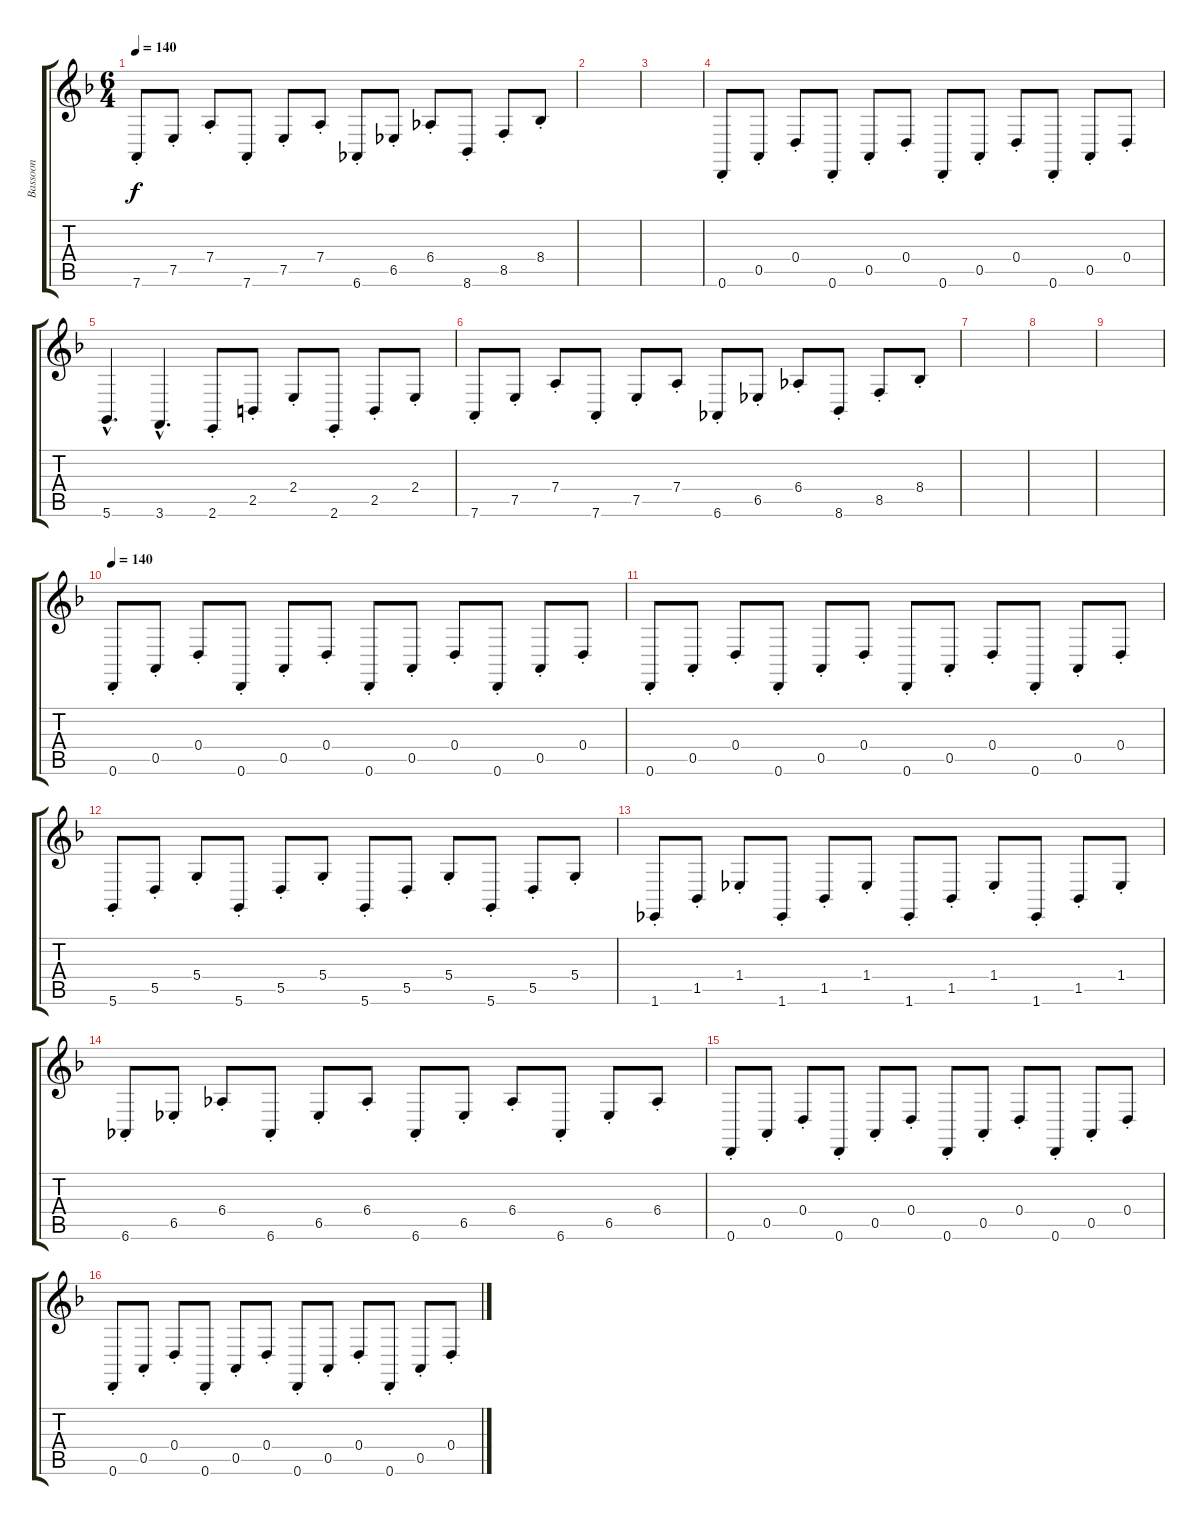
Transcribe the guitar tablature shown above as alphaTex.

\track ("Bassoon" "Bassoon") {instrument oboe}
\staff {score tabs}
\tuning (E4 B3 G3 D3 A2 D2) {hide}
\ts (6 4)
\tempo 140
\clef g2
\ks dminor
7.6{st}.8{dy f} 7.5{st}.8 7.4{st}.8 7.6{st}.8 7.5{st}.8 7.4{st}.8 6.6{st}.8 6.5{st}.8 6.4{st}.8 8.6{st}.8 8.5{st}.8 8.4{st}.8 |
|
|
0.6{st}.8 0.5{st}.8 0.4{st}.8 0.6{st}.8 0.5{st}.8 0.4{st}.8 0.6{st}.8 0.5{st}.8 0.4{st}.8 0.6{st}.8 0.5{st}.8 0.4{st}.8 |
5.6{hac}.4{d} 3.6{hac}.4{d} 2.6{st}.8 2.5{st}.8 2.4{st}.8 2.6{st}.8 2.5{st}.8 2.4{st}.8 |
7.6{st}.8 7.5{st}.8 7.4{st}.8 7.6{st}.8 7.5{st}.8 7.4{st}.8 6.6{st}.8 6.5{st}.8 6.4{st}.8 8.6{st}.8 8.5{st}.8 8.4{st}.8 |
|
|
|
\tempo 140
0.6{st}.8 0.5{st}.8 0.4{st}.8 0.6{st}.8 0.5{st}.8 0.4{st}.8 0.6{st}.8 0.5{st}.8 0.4{st}.8 0.6{st}.8 0.5{st}.8 0.4{st}.8 |
0.6{st}.8 0.5{st}.8 0.4{st}.8 0.6{st}.8 0.5{st}.8 0.4{st}.8 0.6{st}.8 0.5{st}.8 0.4{st}.8 0.6{st}.8 0.5{st}.8 0.4{st}.8 |
5.6{st}.8 5.5{st}.8 5.4{st}.8 5.6{st}.8 5.5{st}.8 5.4{st}.8 5.6{st}.8 5.5{st}.8 5.4{st}.8 5.6{st}.8 5.5{st}.8 5.4{st}.8 |
1.6{st}.8 1.5{st}.8 1.4{st}.8 1.6{st}.8 1.5{st}.8 1.4{st}.8 1.6{st}.8 1.5{st}.8 1.4{st}.8 1.6{st}.8 1.5{st}.8 1.4{st}.8 |
6.6{st}.8 6.5{st}.8 6.4{st}.8 6.6{st}.8 6.5{st}.8 6.4{st}.8 6.6{st}.8 6.5{st}.8 6.4{st}.8 6.6{st}.8 6.5{st}.8 6.4{st}.8 |
0.6{st}.8 0.5{st}.8 0.4{st}.8 0.6{st}.8 0.5{st}.8 0.4{st}.8 0.6{st}.8 0.5{st}.8 0.4{st}.8 0.6{st}.8 0.5{st}.8 0.4{st}.8 |
0.6{st}.8 0.5{st}.8 0.4{st}.8 0.6{st}.8 0.5{st}.8 0.4{st}.8 0.6{st}.8 0.5{st}.8 0.4{st}.8 0.6{st}.8 0.5{st}.8 0.4{st}.8
